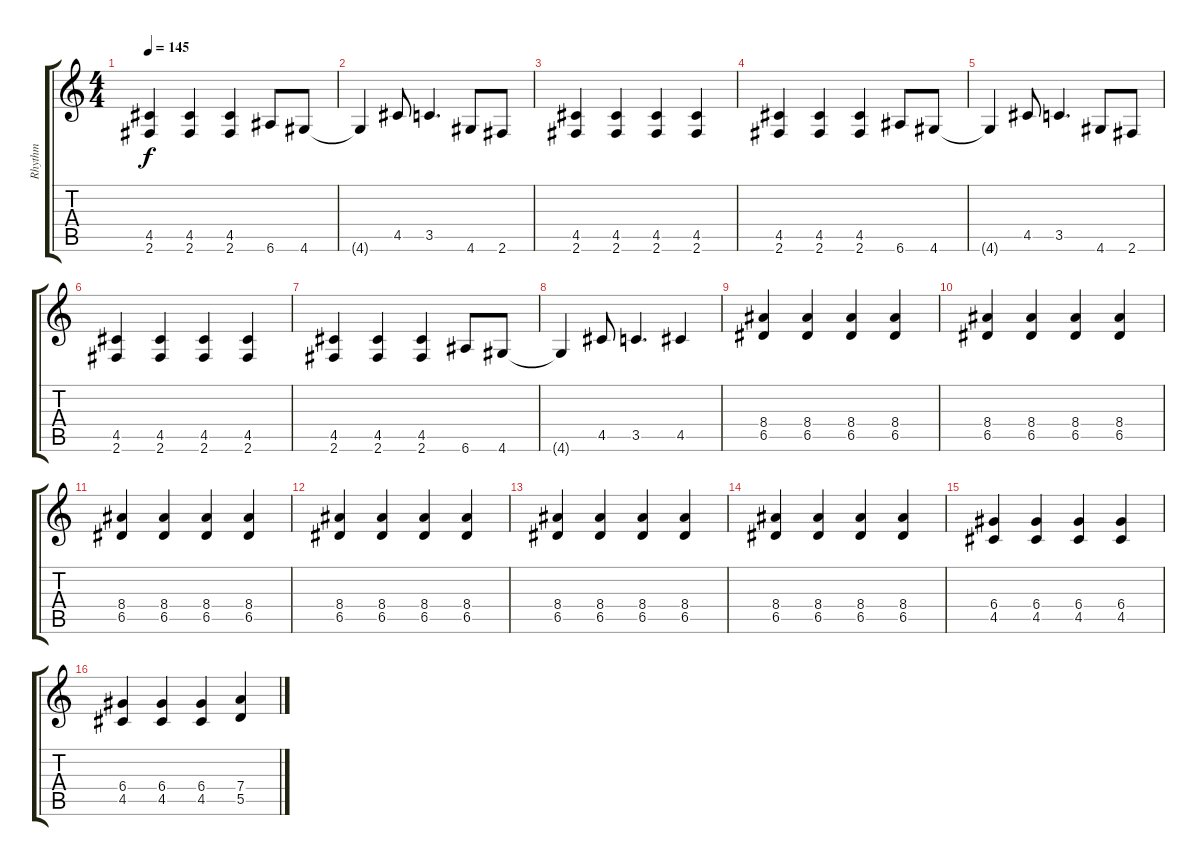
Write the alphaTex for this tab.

\track ("Rhythm" "Rhythm") {instrument distortionguitar}
\staff {score tabs}
\tuning (E4 B3 G3 D3 A2 E2) {hide}
\ts (4 4)
\tempo 145
\clef g2
\ks c
(4.5 2.6).4{dy f} (4.5 2.6).4 (4.5 2.6).4 6.6.8 4.6.8 |
4.6{t}.4 4.5.8 3.5.4{d} 4.6.8 2.6.8 |
(4.5 2.6).4 (4.5 2.6).4 (4.5 2.6).4 (4.5 2.6).4 |
(4.5 2.6).4 (4.5 2.6).4 (4.5 2.6).4 6.6.8 4.6.8 |
4.6{t}.4 4.5.8 3.5.4{d} 4.6.8 2.6.8 |
(4.5 2.6).4 (4.5 2.6).4 (4.5 2.6).4 (4.5 2.6).4 |
(4.5 2.6).4 (4.5 2.6).4 (4.5 2.6).4 6.6.8 4.6.8 |
4.6{t}.4 4.5.8 3.5.4{d} 4.5.4 |
(8.4 6.5).4 (8.4 6.5).4 (8.4 6.5).4 (8.4 6.5).4 |
(8.4 6.5).4 (8.4 6.5).4 (8.4 6.5).4 (8.4 6.5).4 |
(8.4 6.5).4 (8.4 6.5).4 (8.4 6.5).4 (8.4 6.5).4 |
(8.4 6.5).4 (8.4 6.5).4 (8.4 6.5).4 (8.4 6.5).4 |
(8.4 6.5).4 (8.4 6.5).4 (8.4 6.5).4 (8.4 6.5).4 |
(8.4 6.5).4 (8.4 6.5).4 (8.4 6.5).4 (8.4 6.5).4 |
(6.4 4.5).4 (6.4 4.5).4 (6.4 4.5).4 (6.4 4.5).4 |
(6.4 4.5).4 (6.4 4.5).4 (6.4 4.5).4 (7.4 5.5).4
